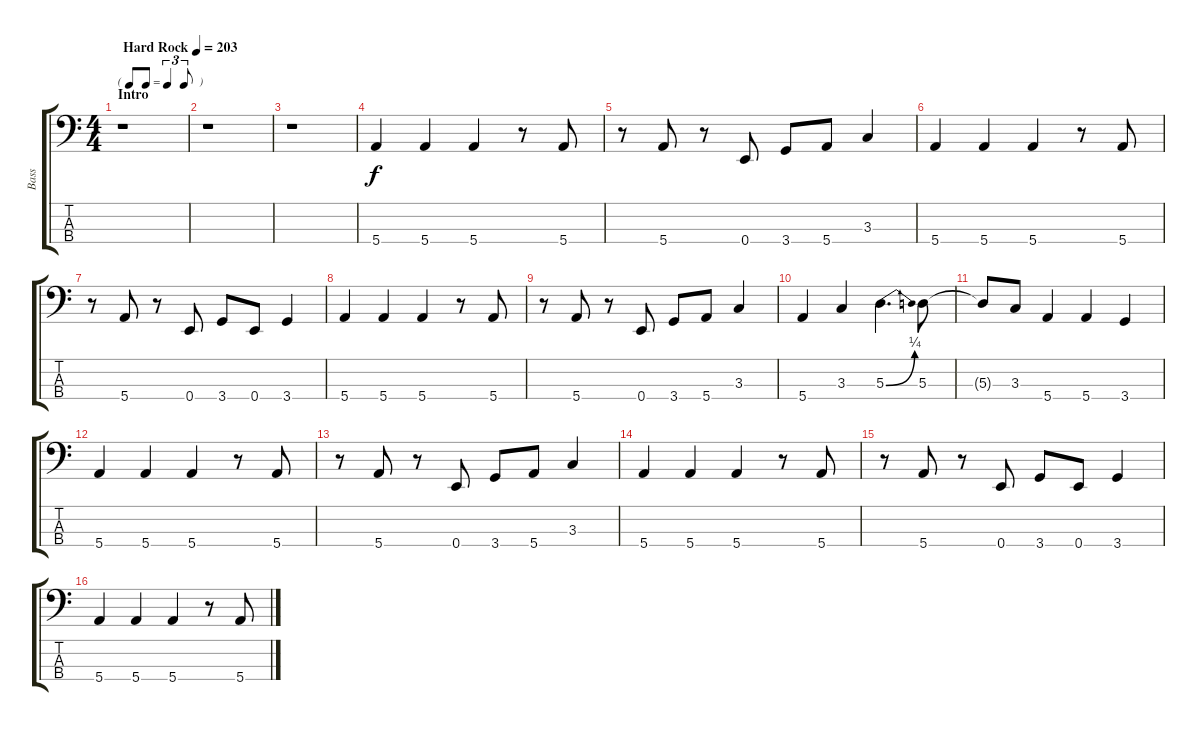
\track ("Bass" "Bass") {instrument electricbassfinger}
\staff {score tabs}
\tuning (G2 D2 A1 E1) {hide}
\ts (4 4)
\tf triplet8th
\section ("" "Intro")
\tempo (203 "Hard Rock")
\clef f4
\ks c
r.1{dy f instrument electricbassfinger} |
r.1 |
r.1 |
5.4.4 5.4.4 5.4.4 r.8 5.4.8 |
r.8 5.4.8 r.8 0.4.8 3.4.8 5.4.8 3.3.4 |
5.4.4 5.4.4 5.4.4 r.8 5.4.8 |
r.8 5.4.8 r.8 0.4.8 3.4.8 0.4.8 3.4.4 |
5.4.4 5.4.4 5.4.4 r.8 5.4.8 |
r.8 5.4.8 r.8 0.4.8 3.4.8 5.4.8 3.3.4 |
5.4.4 3.3.4 5.3{be (bend 0 0 60 1)}.4{d} 5.3.8 |
5.3{t}.8 3.3.8 5.4.4 5.4.4 3.4.4 |
5.4.4 5.4.4 5.4.4 r.8 5.4.8 |
r.8 5.4.8 r.8 0.4.8 3.4.8 5.4.8 3.3.4 |
5.4.4 5.4.4 5.4.4 r.8 5.4.8 |
r.8 5.4.8 r.8 0.4.8 3.4.8 0.4.8 3.4.4 |
5.4.4 5.4.4 5.4.4 r.8 5.4.8
